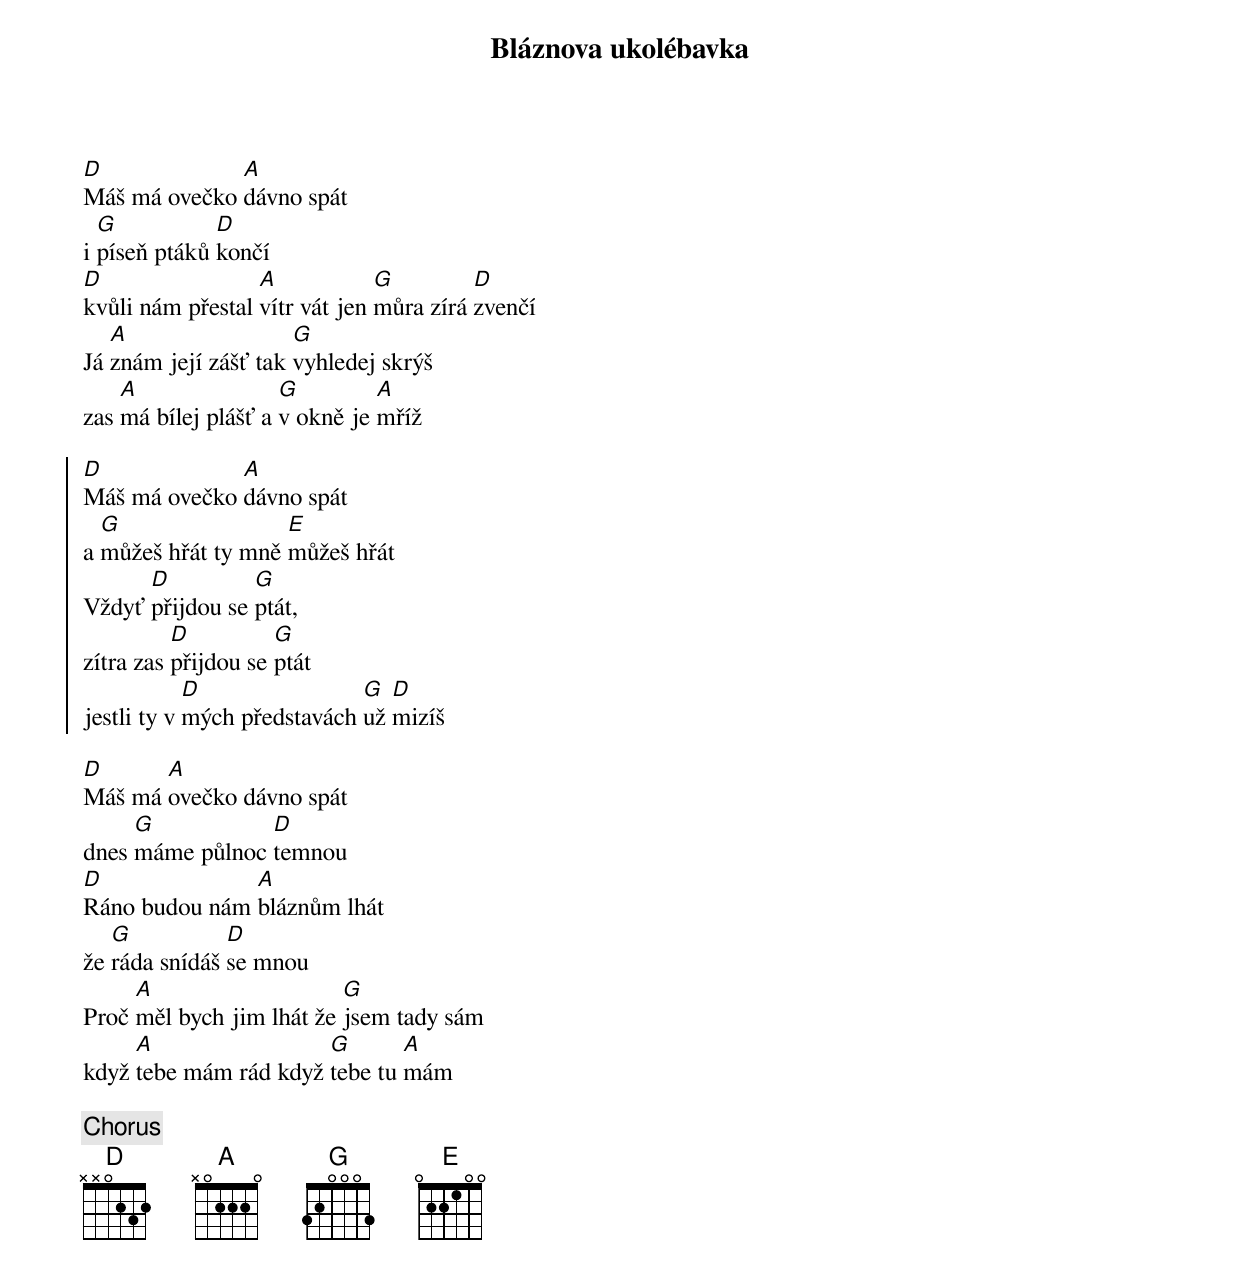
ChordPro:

{title: Bláznova ukolébavka}
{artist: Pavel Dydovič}
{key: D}
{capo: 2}
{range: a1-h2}
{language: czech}
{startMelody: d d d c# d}
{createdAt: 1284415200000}
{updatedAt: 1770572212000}
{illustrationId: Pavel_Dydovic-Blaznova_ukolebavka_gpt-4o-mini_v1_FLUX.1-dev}
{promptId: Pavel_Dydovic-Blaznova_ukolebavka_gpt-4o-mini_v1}

{start_of_verse}
[D]Máš má ovečko [A]dávno spát
i [G]píseň ptáků [D]končí
[D]kvůli nám přestal [A]vítr vát jen [G]můra zírá [D]zvenčí
Já [A]znám její zášť tak [G]vyhledej skrýš
zas [A]má bílej plášť a [G]v okně je [A]mříž
{end_of_verse}

{start_of_chorus}
[D]Máš má ovečko [A]dávno spát
a [G]můžeš hřát ty mně [E]můžeš hřát
Vždyť [D]přijdou se [G]ptát,
zítra zas [D]přijdou se [G]ptát
jestli ty v [D]mých představách [G]už [D]mizíš
{end_of_chorus}

{start_of_verse}
[D]Máš má [A]ovečko dávno spát
dnes [G]máme půlnoc [D]temnou
[D]Ráno budou nám [A]bláznům lhát
že [G]ráda snídáš [D]se mnou
Proč [A]měl bych jim lhát že [G]jsem tady sám
když [A]tebe mám rád když [G]tebe tu [A]mám
{end_of_verse}

{chorus}
